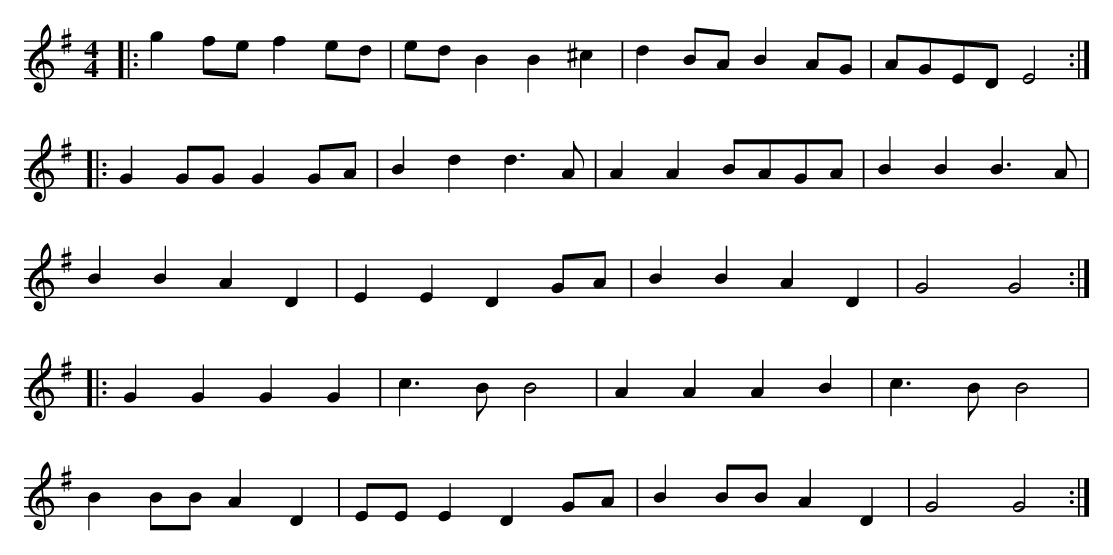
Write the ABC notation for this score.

X:1
M:4/4
K:Emin
|:g2fe f2ed |ed B2 B2^c2| d2BA B2AG |AGED E4:|
|:G2GG G2GA |B2d2 d3A| A2A2 BAGA |B2B2 B3A|
B2B2 A2D2 |E2E2 D2GA| B2B2 A2D2| G4 G4 :|
|:G2G2 G2G2 |c3B B4| A2A2 A2B2 |c3B B4|
B2BB A2D2 |EEE2 D2GA| B2BB A2D2 |G4 G4:|
